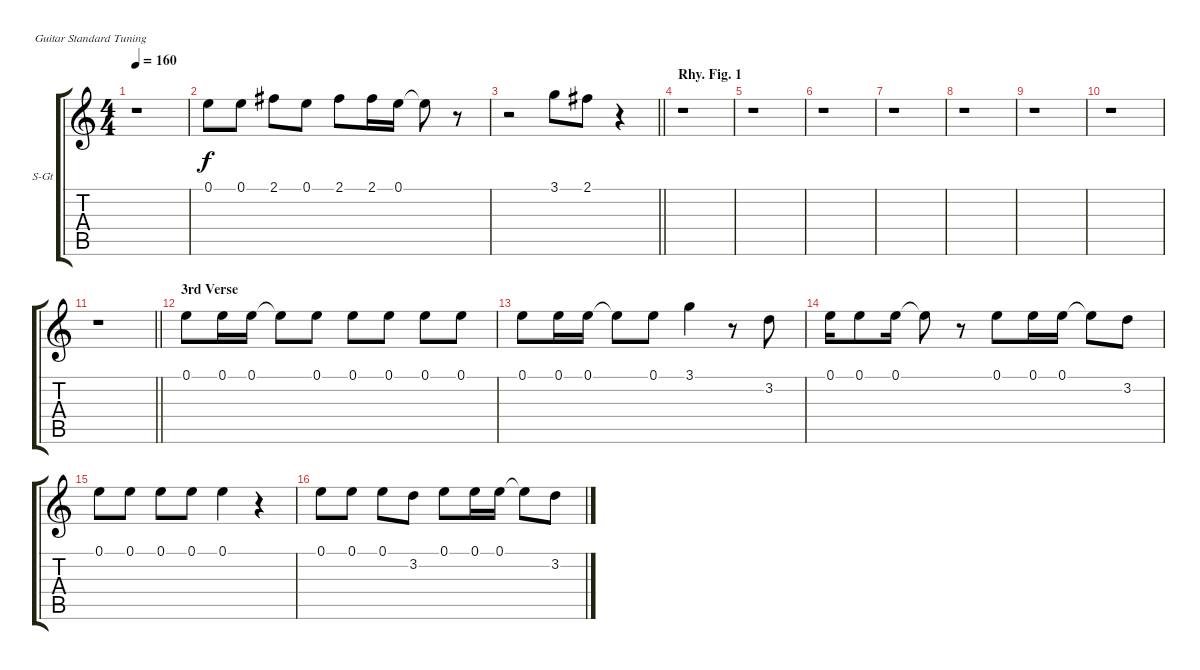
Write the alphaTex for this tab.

\bracketExtendMode groupsimilarinstruments
\firstSystemTrackNameOrientation horizontal
\otherSystemsTrackNameOrientation horizontal
\track ("Voice" "S-Gt") {mute instrument lead6voice}
\staff {score tabs}
\tuning (E4 B3 G3 D3 A2 E2)
\displaytranspose 12
\ts (4 4)
\tempo 160
\clef g2
\ks c
r.1{dy p} |
0.1.8{dy f} 0.1.8 2.1.8 0.1.8 2.1.8 2.1.16 0.1.16 0.1{t}.8 r.8 |
\barLineRight lightlight
r.2 3.1.8 2.1.8 r.4 |
\section ("" "Rhy. Fig. 1")
r.1 |
r.1 |
r.1 |
r.1 |
r.1 |
r.1 |
r.1 |
\barLineRight lightlight
r.1 |
\section ("" "3rd Verse")
0.1.8 0.1.16 0.1.16 0.1{t}.8 0.1.8 0.1.8 0.1.8 0.1.8 0.1.8 |
0.1.8 0.1.16 0.1.16 0.1{t}.8 0.1.8 3.1.4 r.8 3.2.8 |
0.1.16 0.1.8 0.1.16 0.1{t}.8 r.8 0.1.8 0.1.16 0.1.16 0.1{t}.8 3.2.8 |
0.1.8 0.1.8 0.1.8 0.1.8 0.1.4 r.4 |
0.1.8 0.1.8 0.1.8 3.2.8 0.1.8 0.1.16 0.1.16 0.1{t}.8 3.2.8
